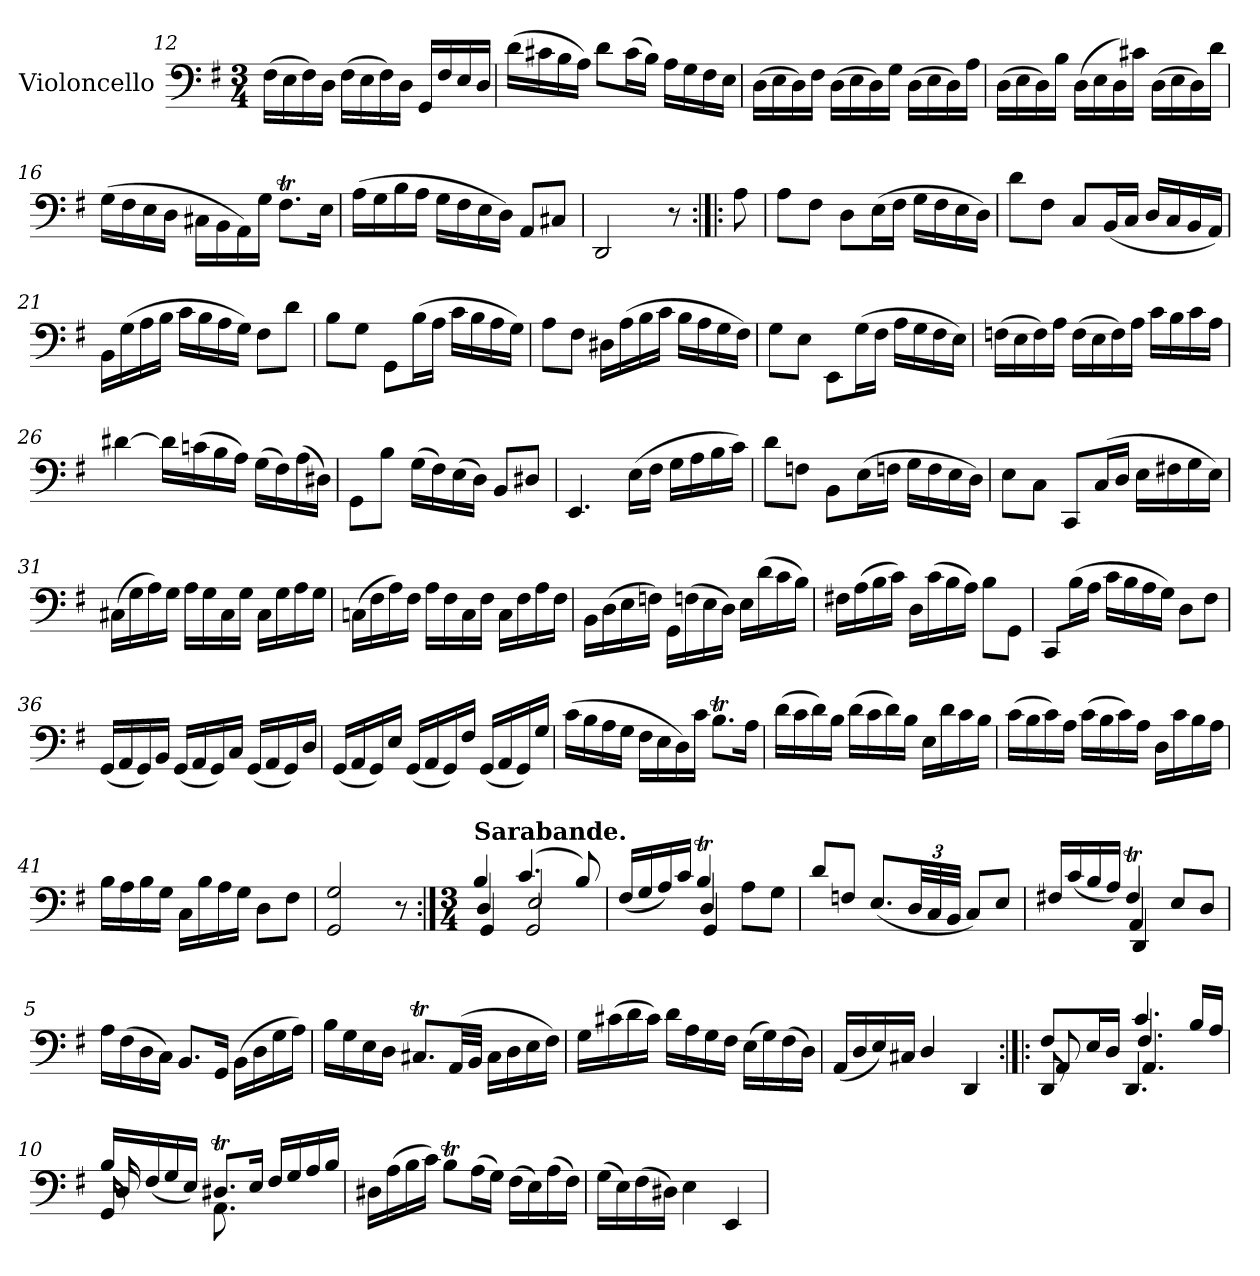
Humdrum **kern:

**kern
*part1
*staff1
*I"Violoncello
*I'Vc.
*clefF4
*k[f#]
*M3/4
=12
(>16F#\LL
16E\
16F#\)
16D\JJ
(>16F#\LL
16E\
16F#\)
16D\JJ
16GG/LL
16F#/
16E/
16D/JJ
!!LO:LB:g=z
=13
(>16d\LL
16c#X\
16B\
16A\JJ)
8d\L
(>16c#\L
16B\JJ)
16A\LL
16G\
16F#\
16E\JJ
=14
(>16D\LL
16E\
16D\)
16F#\JJ
(>16D\LL
16E\
16D\)
16G\JJ
(>16D\LL
16E\
16D\)
16A\JJ
=15
(>16D\LL
16E\
16D\)
16B\JJ
(>16D\LL
16E\
16D\)
16c#X\JJ
(>16D\LL
16E\
16D\)
16d\JJ
=16
(>16G\LL
16F#\
16E\
16D\JJ
16C#X\LL
16BB\
16AA\)
16G\JJ
8.F#t\L
16E\Jk
!!LO:LB:g=z
=17
(>16A\LL
16G\
16B\
16A\JJ
16G\LL
16F#\
16E\
16D\JJ)
8AA/L
8C#X/J
=18
2DD/
8r
=18X1:|!|:
8A\
=19
8A\L
8F#\J
8D\L
(>16E\L
16F#\JJ
16G\LL
16F#\
16E\
16D\JJ)
=20
8d\L
8F#\J
8C/L
(<16BB/L
16C/JJ
16D/LL
16C/
16BB/
16AA/JJ)
!!LO:LB:g=z
=21
16BB\LL
(>16G\
16A\
16B\JJ
16c\LL
16B\
16A\
16G\JJ)
8F#\L
8d\J
=22
8B\L
8G\J
8GG\L
(>16B\L
16A\JJ
16c\LL
16B\
16A\
16G\JJ)
=23
8A\L
8F#\J
16D#X\LL
(>16A\
16B\
16c\JJ
16B\LL
16A\
16G\
16F#\JJ)
=24
8G\L
8E\J
8EE\L
(>16G\L
16F#\JJ
16A\LL
16G\
16F#\
16E\JJ)
!!LO:LB:g=z
=25
(>16Fn\LL
16E\
16F\)
16A\JJ
(>16F\LL
16E\
16F\)
16A\JJ
16c\LL
16B\
16c\
16A\JJ
=26
[4d#X\
16d#\LL]
(>16cn\
16B\
16A\JJ)
(>16G\LL
16F#\)
(>16A\
16D#X\JJ)
=27
8GG\L
8B\J
(>16G\LL
16F#\)
(>16E\
16D\JJ)
8BB/L
8D#X/J
=28
4.EE/
(>16E\LL
16F#\JJ
16G\LL
16A\
16B\
16c\JJ)
!!LO:LB:g=z
=29
8d\L
8Fn\J
8BB\L
(>16E\L
16Fn\JJ
16G\LL
16F\
16E\
16D\JJ)
=30
8E\L
8C\J
8CC/L
(>16C/L
16D/JJ
16E\LL
16F#X\
16G\
16E\JJ)
=31
(>16C#X\LL
16G\
16A\)
16G\JJ
16A\LL
16G\
16C#\
16G\JJ
16C#\LL
16G\
16A\
16G\JJ
=32
(>16Cn\LL
16F#\
16A\)
16F#\JJ
16A\LL
16F#\
16C\
16F#\JJ
16C\LL
16F#\
16A\
16F#\JJ
!!LO:LB:g=z
=33
16BB\LL
(>16D\
16E\
16Fn\JJ)
16GG\LL
(>16Fn\
16E\
16D\JJ)
16E\LL
(>16d\
16c\
16B\JJ)
=34
16F#X\LL
(>16A\
16B\
16c\JJ)
16D\LL
(>16c\
16B\
16A\JJ)
8B\L
8GG\J
=35
8CC/L
(>16B\L
16A\JJ
16c\LL
16B\
16A\
16G\JJ)
8D\L
8F#\J
!!LO:LB:g=z
=36
(<16GG/LL
16AA/
16GG/)
16BB/JJ
(<16GG/LL
16AA/
16GG/)
16C/JJ
(<16GG/LL
16AA/
16GG/)
16D/JJ
=37
(<16GG/LL
16AA/
16GG/)
16E/JJ
(<16GG/LL
16AA/
16GG/)
16F#/JJ
(<16GG/LL
16AA/
16GG/)
16G/JJ
=38
(>16c\LL
16B\
16A\
16G\JJ
16F#\LL
16E\
16D\)
16c\JJ
8.Bt\L
16A\Jk
!!LO:LB:g=z
=39
(>16d\LL
16c\
16d\)
16B\JJ
(>16d\LL
16c\
16d\)
16B\JJ
16E\LL
16d\
16c\
16B\JJ
=40
(>16c\LL
16B\
16c\)
16A\JJ
(>16c\LL
16B\
16c\)
16A\JJ
16D\LL
16c\
16B\
16A\JJ
=41
16B\LL
16A\
16B\
16G\JJ
16C\LL
16B\
16A\
16G\JJ
8D\L
8F#\J
=42
2GG/ 2G/
8r
!!LO:PB:g=z
=1:|!
*M3/4
*^
*	*^
!LO:TX:a:B:t=Sarabande.	!	!
4B/	4D/	4GG/
(>4.c/	2E/	2GG/
8B/)	.	.
=2	=2	=2
(<16F#/LL	4ryy	4ryy
16G/	.	.
16A/)	.	.
16c/JJ	.	.
4Bt/	4D/	4GG/
8A\L	4ryy	4ryy
8G\J	.	.
*v	*v	*v
=3
8d/L
8Fn/J
(<8.E/L
*Xbrackettup
48D/LL
48C/
48BB/JJJ
8C/L)
8E/J
=4
*^
*	*^
16F#X/LL	4ryy	4ryy
(<16c/	.	.
16B/	.	.
16A/JJ)	.	.
4F#t/	4AA!/	4DD!/
8E/L	4ryy	4ryy
8D/J	.	.
*v	*v	*v
!!LO:LB:g=z
=5
16A\LL
(>16F#\
16D\
16C\JJ)
8.BB/L
16GG/Jk
(>16BB\LL
16D\
16G\
16A\JJ)
=6
16B\LL
16G\
16E\
16D\JJ
8.C#Xt/L
(>32AA/LL
32BB/JJJ
16C#\LL
16D\
16E\
16F#\JJ)
=7
16G\LL
(>16c#X\
16d\
16c#\JJ)
16d\LL
16A\
16G\
16F#\JJ
(>16E\LL
16G\)
(>16F#\
16D\JJ)
=8
(<16AA/LL
16D/
16E/)
16C#X/JJ
4D/
4DD/
!!LO:LB:g=z
=9:|!|:
*^
*	*^
*	*	*^
8F#/L	8AA/	8DD/	4ryy
16E/L	8ryy	8ryy	.
16D/JJ	.	.	.
4.c/	4.F#/	4.AA/	4.DD/
16B/LL	8ryy	8ryy	8ryy
16A/JJ	.	.	.
*	*	*v	*v
=10	=10	=10
16B/LL	16D/	16GG/
(>16F#/	16ryy	16ryy
16G/	8ryy	8ryy
16E/JJ)	.	.
8.D#Xt/L	8.AA\	2ryy
16E/Jk	16ryy	.
16F#/LL	4ryy	.
16G/	.	.
16A/	.	.
16B/JJ	.	.
*v	*v	*v
=11
16D#X\LL
(>16A\
16B\
16c\JJ)
8Bt\L
(>16A\L
16G\JJ)
(>16F#\LL
16E\)
(>16A\
16F#\JJ)
=12
(>16G\LL
16E\)
(>16F#\
16D#X\JJ)
4E\
4EE/
=
*-
